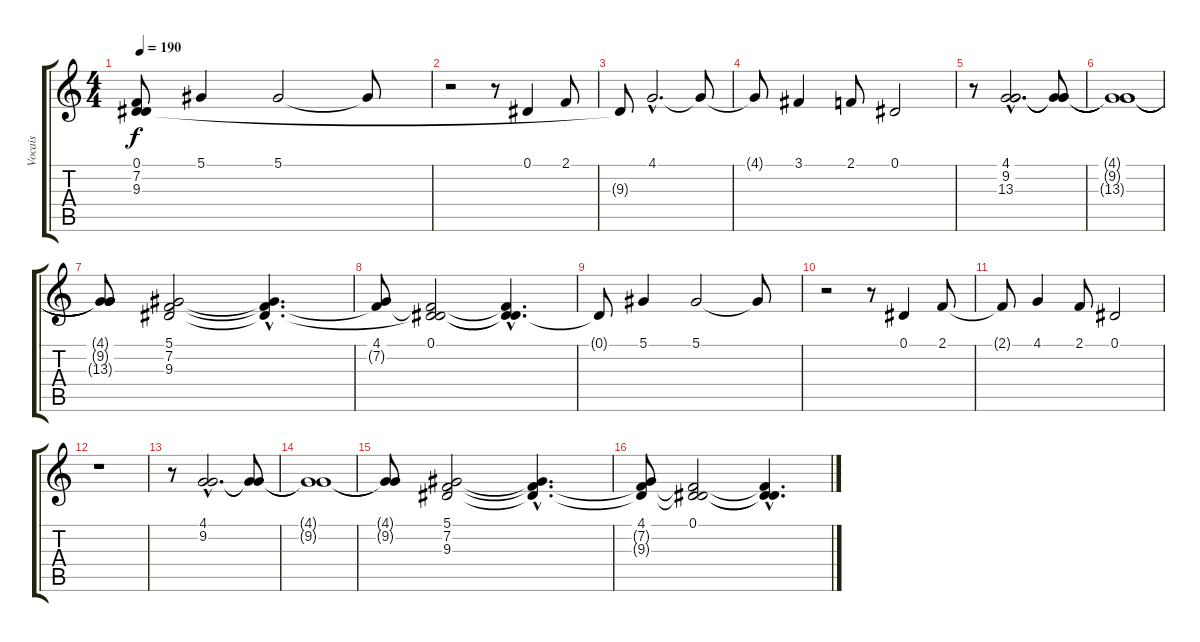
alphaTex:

\track ("Vocais" "Vocais") {instrument frenchhorn}
\staff {score tabs}
\tuning (Eb4 Bb3 Gb3 Db3 Ab2 Eb2) {hide}
\ts (4 4)
\tempo 190
\clef g2
\ks c
(0.1{t} 7.2{t} 9.3{t}).8{dy f} 5.1.4 5.1.2 5.1{t}.8 |
r.2 r.8 0.1.4 2.1.8 |
9.3{t}.8 4.1{hac}.2{d} 4.1{t}.8 |
4.1{t}.8 3.1.4 2.1.8 0.1.2 |
r.8 (4.1{hac} 9.2{hac} 13.3{hac}).2{d} (4.1{t} 9.2{t} 13.3{t}).8 |
(4.1{t} 9.2{t} 13.3{t}).1 |
(4.1{t} 9.2{t} 13.3{t}).8 (5.1 7.2 9.3).2 (5.1{hac t} 7.2{hac t} 9.3{hac t}).4{d} |
(4.1 7.2{t}).8 (0.1 7.2{t} 9.3{t}).2 (0.1{hac t} 7.2{hac t} 9.3{hac t}).4{d} |
0.1{t}.8 5.1.4 5.1.2 5.1{t}.8 |
r.2 r.8 0.1.4 2.1.8 |
2.1{t}.8 4.1.4 2.1.8 0.1.2 |
r.1 |
r.8 (4.1{hac} 9.2{hac}).2{d} (4.1{t} 9.2{t}).8 |
(4.1{t} 9.2{t}).1 |
(4.1{t} 9.2{t}).8 (5.1 7.2 9.3).2 (5.1{hac t} 7.2{hac t} 9.3{hac t}).4{d} |
(4.1 7.2{t} 9.3{t}).8 (0.1 7.2{t} 9.3{t}).2 (0.1{hac t} 7.2{hac t} 9.3{hac t}).4{d}
